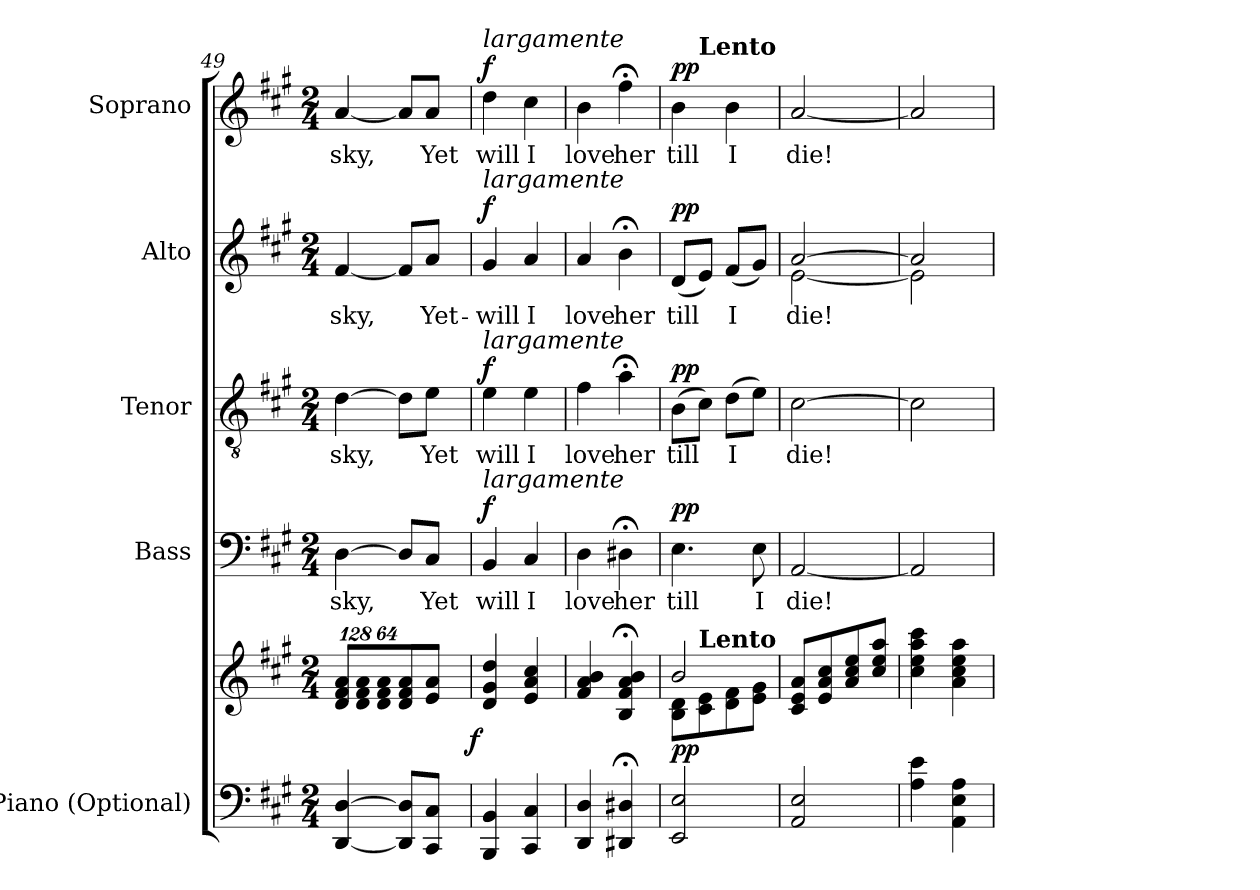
**kern	**kern	**dynam	**kern	**text	**dynam	**kern	**text	**dynam	**kern	**text	**dynam	**kern	**text	**dynam
*part5	*part5	*part5	*part4	*part4	*part4	*part3	*part3	*part3	*part2	*part2	*part2	*part1	*part1	*part1
*staff6	*staff5	*staff5/6	*staff4	*staff4	*staff4	*staff3	*staff3	*staff3	*staff2	*staff2	*staff2	*staff1	*staff1	*staff1
*I"Piano (Optional)	*	*	*I"Bass	*	*	*I"Tenor	*	*	*I"Alto	*	*	*I"Soprano	*	*
*I'Pno.	*	*	*I'B.	*	*	*I'T.	*	*	*I'A.	*	*	*I'S.	*	*
!!LO:LB:g=z
*clefF4	*clefG2	*	*clefF4	*	*	*clefGv2	*	*	*clefG2	*	*	*clefG2	*	*
*	*	*	*	*	*	*ITrd7c12	*	*	*	*	*	*	*	*
*k[f#c#g#]	*k[f#c#g#]	*	*k[f#c#g#]	*	*	*k[f#c#g#]	*	*	*k[f#c#g#]	*	*	*k[f#c#g#]	*	*
*A:	*A:	*	*A:	*	*	*A:	*	*	*A:	*	*	*A:	*	*
*M2/4	*M2/4	*	*M2/4	*	*	*M2/4	*	*	*M2/4	*	*	*M2/4	*	*
*	*Xbrackettup	*	*	*	*	*	*	*	*	*	*	*	*	*
=49	=49	=49	=49	=49	=49	=49	=49	=49	=49	=49	=49	=49	=49	=49
!	!LO:N:vis=8	!	!	!	!	!	!	!	!	!	!	!	!	!
!	!	!	!	!LO:LY:b:color=#000000	!	!	!	!	!	!	!	!	!	!
!	!	!	!	!	!	!	!LO:LY:b:color=#000000	!	!	!	!	!	!	!
!	!	!	!	!	!	!	!	!	!	!LO:LY:b:color=#000000	!	!	!	!
!	!	!	!	!	!	!	!	!	!	!	!	!	!LO:LY:b:color=#000000	!
*	*^	*	*	*	*	*	*	*	*	*	*	*	*	*
[<4DDi/ [>4Di	1024%85di/ 1024%85f#i 1024%85aiL	4ryy	.	[>4Di\	sky,	.	[>4Di\	sky,	.	[<4f#i/	sky,	.	[<4ai/	sky,	.
!	!LO:N:vis=8	!	!	!	!	!	!	!	!	!	!	!	!	!	!
.	1024%85di/ 1024%85f#i 1024%85ai	.	.	.	.	.	.	.	.	.	.	.	.	.	.
!	!LO:N:vis=8	!	!	!	!	!	!	!	!	!	!	!	!	!	!
.	512%43di/ 512%43f#i 512%43aiJ	.	.	.	.	.	.	.	.	.	.	.	.	.	.
8DDi/] 8Di]L	8di/ 8f#i 8aiL	8ryy	.	8Di/L]	.	.	8Di\L]	.	.	8f#i/L]	.	.	8ai/L]	.	.
!	!	!	!	!	!LO:LY:b:color=#000000	!	!	!	!	!	!	!	!	!	!
!	!	!	!	!	!	!	!	!LO:LY:b:color=#000000	!	!	!	!	!	!	!
!	!	!	!	!	!	!	!	!	!	!	!LO:LY:b:color=#000000	!	!	!	!
!	!	!	!	!	!	!	!	!	!	!	!	!	!	!LO:LY:b:color=#000000	!
8CC#i/ 8C#iJ	8ei/ 8aiJ	16ryy	.	8C#i/J	Yet	.	8Ei\J	Yet	.	8ai/J	Yet-	.	8ai/J	Yet	.
.	.	32ryy	.	.	.	.	.	.	.	.	.	.	.	.	.
.	.	64ryy	.	.	.	.	.	.	.	.	.	.	.	.	.
.	.	128...ryy	.	.	.	.	.	.	.	.	.	.	.	.	.
.	.	1024ryy	f	.	.	.	.	.	.	.	.	.	.	.	.
*	*v	*v	*	*	*	*	*	*	*	*	*	*	*	*	*
=50	=50	=50	=50	=50	=50	=50	=50	=50	=50	=50	=50	=50	=50	=50
*	*^	*	*	*	*	*	*	*	*	*	*	*	*	*
!	!	!	!	!	!LO:LY:b:color=#000000	!	!	!	!	!	!	!	!	!	!
*	*v	*v	*	*	*	*	*	*	*	*	*	*	*	*	*
*	*^	*	*	*	*	*	*	*	*	*	*	*	*	*
!	!	!	!	!	!	!	!	!LO:LY:b:color=#000000	!	!	!	!	!	!	!
*	*v	*v	*	*	*	*	*	*	*	*	*	*	*	*	*
*	*^	*	*	*	*	*	*	*	*	*	*	*	*	*
!	!	!	!	!	!	!	!	!	!	!	!LO:LY:b:color=#000000	!	!	!	!
*	*v	*v	*	*	*	*	*	*	*	*	*	*	*	*	*
*	*^	*	*	*	*	*	*	*	*	*	*	*	*	*
!	!	!	!	!	!	!	!	!	!	!	!	!	!LO:TX:a:i:t=largamente	!	!
!	!	!	!	!	!	!	!	!	!	!LO:TX:a:i:t=largamente	!	!	!	!	!
!	!	!	!	!	!	!	!LO:TX:a:i:t=largamente	!	!	!	!	!	!	!	!
!	!	!	!	!LO:TX:a:i:t=largamente	!	!	!	!	!	!	!	!	!	!	!
!	!LO:TX:b:i:t=largamente	!	!	!	!	!	!	!	!	!	!	!	!	!	!
!	!	!	!	!	!	!	!	!	!	!	!	!	!	!LO:LY:b:color=#000000	!
*	*v	*v	*	*	*	*	*	*	*	*	*	*	*	*	*
4BBBi/ 4BBi	4di/ 4g#i 4ddi	.	4BBi/	will	f	4Ei\	will	f	4g#i/	-will	f	4ddi\	will	f
!	!	!	!	!LO:LY:b:color=#000000	!	!	!	!	!	!	!	!	!	!
!	!	!	!	!	!	!	!LO:LY:b:color=#000000	!	!	!	!	!	!	!
!	!	!	!	!	!	!	!	!	!	!LO:LY:b:color=#000000	!	!	!	!
!	!	!	!	!	!	!	!	!	!	!	!	!	!LO:LY:b:color=#000000	!
4CC#i/ 4C#i	4ei/ 4ai 4cc#i	.	4C#i/	I	.	4Ei\	I	.	4ai/	I	.	4cc#i\	I	.
=51	=51	=51	=51	=51	=51	=51	=51	=51	=51	=51	=51	=51	=51	=51
!	!	!	!	!LO:LY:b:color=#000000	!	!	!	!	!	!	!	!	!	!
!	!	!	!	!	!	!	!LO:LY:b:color=#000000	!	!	!	!	!	!	!
!	!	!	!	!	!	!	!	!	!	!LO:LY:b:color=#000000	!	!	!	!
!	!	!	!	!	!	!	!	!	!	!	!	!	!LO:LY:b:color=#000000	!
4DDi/ 4Di	4f#i/ 4ai 4bi	.	4Di\	love	.	4F#i\	love	.	4ai/	love	.	4bZi\	love	.
!	!	!	!	!LO:LY:b:color=#000000	!	!	!	!	!	!	!	!	!	!
!	!	!	!	!	!	!	!LO:LY:b:color=#000000	!	!	!	!	!	!	!
!	!	!	!	!	!	!	!	!	!	!LO:LY:b:color=#000000	!	!	!	!
!	!	!	!	!	!	!	!	!	!	!	!	!	!LO:LY:b:color=#000000	!
4DD#Xi/; 4D#Xi;	4Bi/; 4f#i; 4ai; 4bi;	.	4D#X;i\	her	.	4A;i\	her	.	4b;i\	her	.	4ff#;i\	her	.
=52	=52	=52	=52	=52	=52	=52	=52	=52	=52	=52	=52	=52	=52	=52
*	*^	*	*	*	*	*	*	*	*	*	*	*	*	*
!	!	!	!	!	!LO:LY:b:color=#000000	!	!	!	!	!	!	!	!	!	!
!	!	!	!	!	!	!	!	!LO:LY:b:color=#000000	!	!	!	!	!	!	!
!	!	!	!	!	!	!	!	!	!	!	!LO:LY:b:color=#000000	!	!	!	!
!	!	!	!	!	!	!	!	!	!	!	!	!	!	!LO:LY:b:color=#000000	!
*	*	*	*	*	*	*	*	*	*	*	*	*	*^	*	*
2EEi/ 2Ei	2bi/	8Bi\ 8diL	pp	4.Ei\	till	pp	(8BBi\L	till	pp	(8di/L	till	pp	4bi\	8ryy	till	pp
*	*MM60	*	*	*	*	*	*	*	*	*	*	*	*MM60	*	*	*
!	!	!	!	!	!	!	!	!	!	!	!	!	!	!LO:TX:a:B:t=Lento	!	!
!	!	!LO:TX:a:B:t=Lento	!	!	!	!	!	!	!	!	!	!	!	!	!	!
.	.	8c#i\ 8ei	.	.	.	.	8C#i\J)	.	.	8ei/J)	.	.	.	4.ryy	.	.
!	!	!	!	!	!	!	!	!LO:LY:b:color=#000000	!	!	!	!	!	!	!	!
!	!	!	!	!	!	!	!	!	!	!	!LO:LY:b:color=#000000	!	!	!	!	!
!	!	!	!	!	!	!	!	!	!	!	!	!	!	!	!LO:LY:b:color=#000000	!
.	.	8di\ 8f#i	.	.	.	.	(8Di\L	I	.	(8f#i/L	I	.	4bi\	.	I	.
!	!	!	!	!	!LO:LY:b:color=#000000	!	!	!	!	!	!	!	!	!	!	!
.	.	8ei\ 8g#iJ	.	8Ei\	I	.	8Ei\J)	.	.	8g#i/J)	.	.	.	.	.	.
*	*v	*v	*	*	*	*	*	*	*	*	*	*	*v	*v	*	*
=53	=53	=53	=53	=53	=53	=53	=53	=53	=53	=53	=53	=53	=53	=53
*	*^	*	*	*	*	*	*	*	*	*	*	*^	*	*
!	!	!	!	!	!LO:LY:b:color=#000000	!	!	!	!	!	!	!	!	!	!	!
*	*v	*v	*	*	*	*	*	*	*	*	*	*	*v	*v	*	*
*	*^	*	*	*	*	*	*	*	*	*	*	*^	*	*
!	!	!	!	!	!	!	!	!LO:LY:b:color=#000000	!	!	!	!	!	!	!	!
*	*v	*v	*	*	*	*	*	*	*	*^	*	*	*v	*v	*	*
*	*^	*	*	*	*	*	*	*	*	*	*	*	*^	*	*
!	!	!	!	!	!	!	!	!	!	!	!	!LO:LY:b:color=#000000	!	!	!	!	!
*	*v	*v	*	*	*	*	*	*	*	*	*	*	*	*v	*v	*	*
*	*^	*	*	*	*	*	*	*	*	*	*	*	*^	*	*
!	!	!	!	!	!	!	!	!	!	!	!	!	!	!	!	!LO:LY:b:color=#000000	!
*	*v	*v	*	*	*	*	*	*	*	*	*	*	*	*v	*v	*	*
2AAi/ 2Ei	8c#i/ 8ei 8aiL	.	[<2AAi/	die!	.	[>2C#i\	die!	.	[>2ai/	[<2ei\	die!	.	[<2ai/	die!	.
.	8ei/ 8ai 8cc#i	.	.	.	.	.	.	.	.	.	.	.	.	.	.
.	8ai/ 8cc#i 8eei	.	.	.	.	.	.	.	.	.	.	.	.	.	.
.	8cc#i/ 8eei 8aaiJ	.	.	.	.	.	.	.	.	.	.	.	.	.	.
=54	=54	=54	=54	=54	=54	=54	=54	=54	=54	=54	=54	=54	=54	=54	=54
4Ai\ 4ei	4cc#i\ 4eei 4aai 4ccc#i	.	2AAi/]	.	.	2C#i\]	.	.	2ai/]	2ei\]	.	.	2ai/]	.	.
4AAi\ 4Ei 4Ai	4ai\ 4cc#i 4eei 4aai	.	.	.	.	.	.	.	.	.	.	.	.	.	.
*	*	*	*	*	*	*	*	*	*v	*v	*	*	*	*	*
=	=	=	=	=	=	=	=	=	=	=	=	=	=	=
*-	*-	*-	*-	*-	*-	*-	*-	*-	*-	*-	*-	*-	*-	*-
